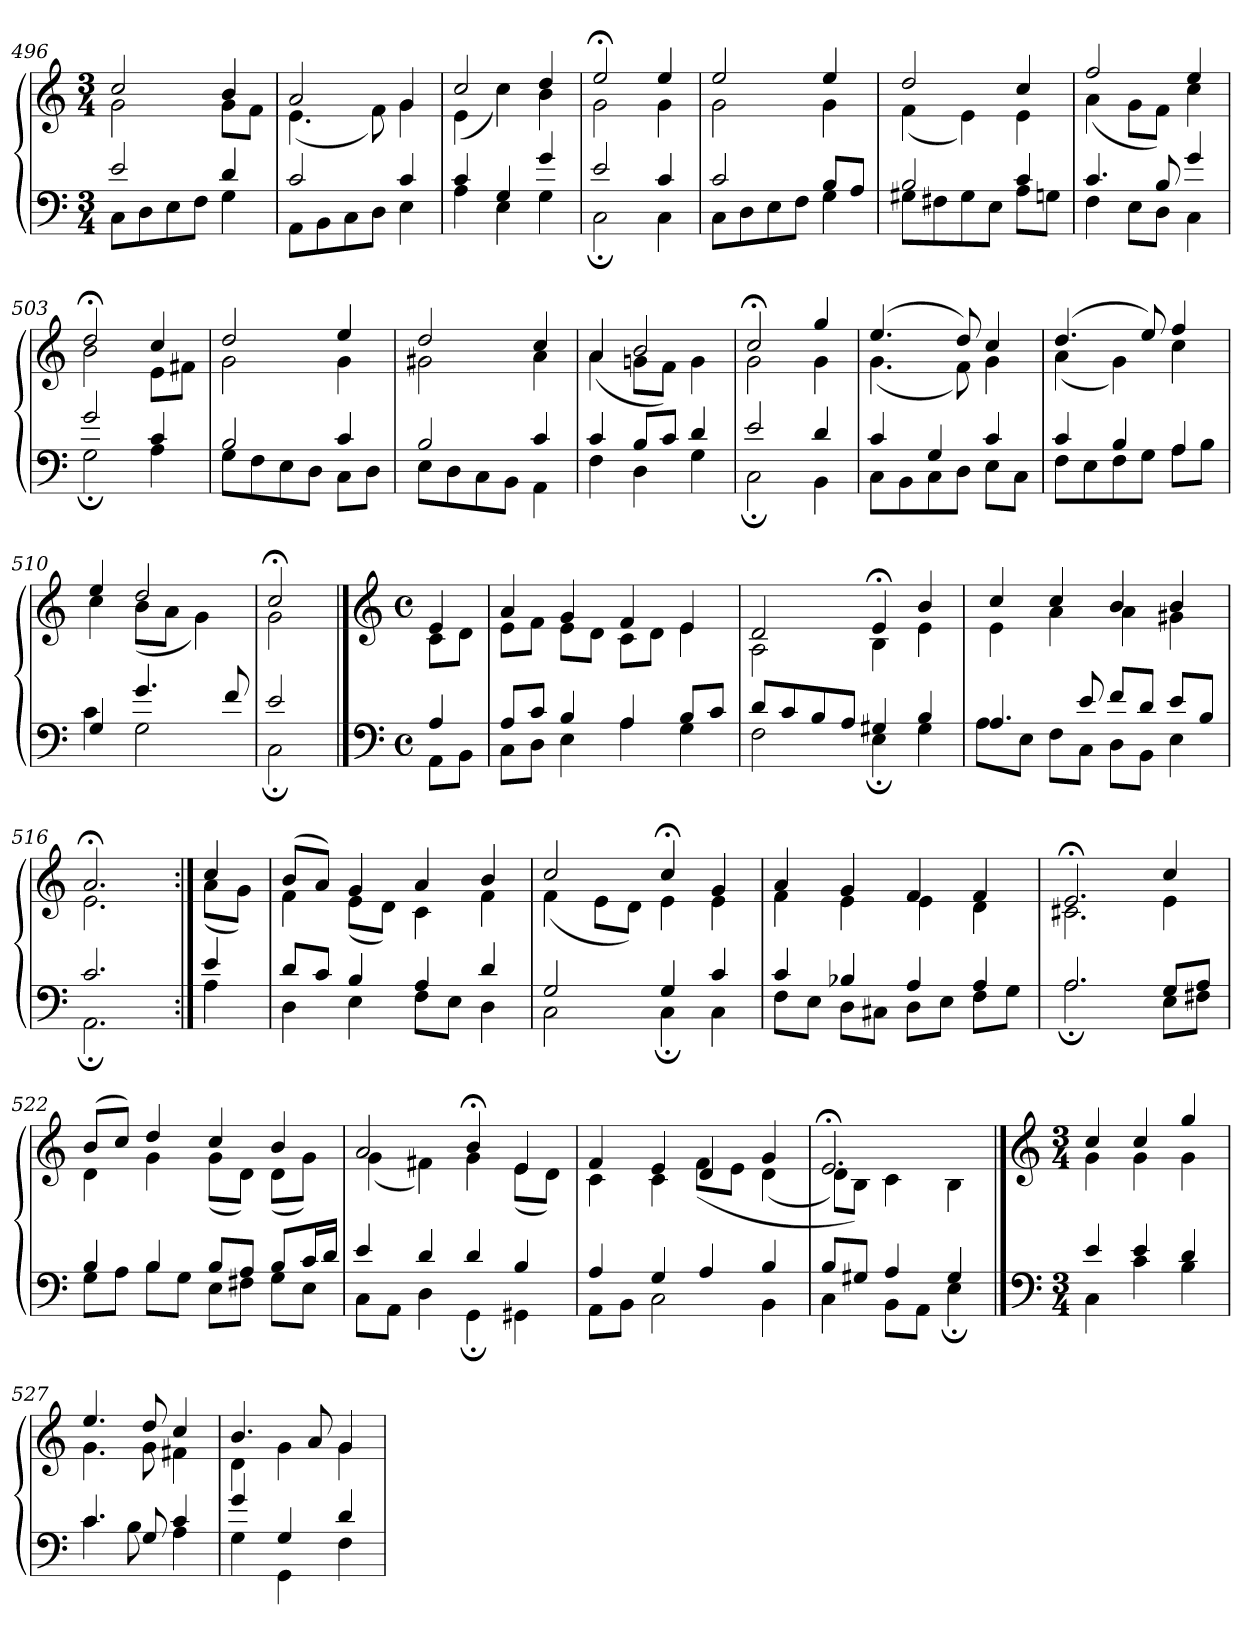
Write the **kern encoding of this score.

**kern	**kern
*part1	*part1
*staff2	*staff1
*clefF4	*clefG2
*k[]	*k[]
*M3/4	*M3/4
=496	=496
*^	*^
2e/	8C\L	2cc/	2g\
.	8D\	.	.
.	8E\	.	.
.	8F\J	.	.
4d/	4G\	4b/	8g\L
.	.	.	8f\J
=497	=497	=497	=497
2c/	8AA\L	2a/	(4.e\
.	8BB\	.	.
.	8C\	.	.
.	8D\J	.	8f\)
4c/	4E\	4g/	4g\
=498	=498	=498	=498
4c/	4A\	2cc/	(4e\
4G/	4E\	.	4cc\)
4g/	4G\	4dd/	4b\
=499	=499	=499	=499
2e/	2C;\	2ee;</	2g\
4c/	4C\	4ee/	4g\
=500	=500	=500	=500
2c/	8C\L	2ee/	2g\
.	8D\	.	.
.	8E\	.	.
.	8F\J	.	.
8B/L	4G\	4ee/	4g\
8A/J	.	.	.
!!LO:PB:g=z	!!
=501	=501	=501	=501
2B/	8G#X\L	2dd/	(4f\
.	8F#X\	.	.
.	8G#\	.	4e\)
.	8E\J	.	.
4c/	8A\L	4cc/	4e\
.	8Gn\J	.	.
=502	=502	=502	=502
4.c/	4F\	2ff/	(4a\
.	8E\L	.	8g\L
8B/	8D\J	.	8f\J)
4g/	4C\	4ee/	4cc\
=503	=503	=503	=503
2g/	2G;\	2dd;</	2b\
4c/	4A\	4cc/	8e\L
.	.	.	8f#X\J
=504	=504	=504	=504
2B/	8G\L	2dd/	2g\
.	8F\	.	.
.	8E\	.	.
.	8D\J	.	.
4c/	8C\L	4ee/	4g\
.	8D\J	.	.
=505	=505	=505	=505
2B/	8E\L	2dd/	2g#X\
.	8D\	.	.
.	8C\	.	.
.	8BB\J	.	.
4c/	4AA\	4cc/	4a\
!!LO:LB:g=z	!!
=506	=506	=506	=506
4c/	4F\	4a/	(4a\
8B/L	4D\	2b/	8gn\L
8c/J	.	.	8f\J)
4d/	4G\	.	4g\
=507	=507	=507	=507
2e/	2C;\	2cc;</	2g\
4d/	4BB\	4gg/	4g\
=508	=508	=508	=508
4c/	8C\L	(4.ee/	(4.g\
.	8BB\	.	.
4G/	8C\	.	.
.	8D\J	8dd/)	8f\)
4c/	8E\L	4cc/	4g\
.	8C\J	.	.
=509	=509	=509	=509
4c/	8F\L	(4.dd/	(4a\
.	8E\	.	.
4B/	8F\	.	4g\)
.	8G\J	8ee/)	.
4A/	8A\L	4ff/	4cc\
.	8B\J	.	.
=510	=510	=510	=510
4G/	4c\	4ee/	4cc\
4.g/	2G\	2dd/	(8b\L
.	.	.	8a\J
.	.	.	4g\)
8f/	.	.	.
=511	=511	=511	=511
2e/	2C;\	2cc;</	2g\
!!LO:LB:g=z	!!
==512	==512	==512	==512
*clefF4	*	*clefG2	*
*M4/4	*	*M4/4	*
*met(c)	*	*met(c)	*
4A/	8AA\L	4e/	8c\L
.	8BB\J	.	8d\J
=513	=513	=513	=513
8A/L	8C\L	4a/	8e\L
8c/J	8D\J	.	8f\J
4B/	4E\	4g/	8e\L
.	.	.	8d\J
4A/	4A\	4f/	8c\L
.	.	.	8d\J
8B/L	4G\	4e/	4e\
8c/J	.	.	.
=514	=514	=514	=514
8d/L	2F\	2d/	2A\
8c/	.	.	.
8B/	.	.	.
8A/J	.	.	.
4G#X/	4E;\	4e;</	4B\
4B/	4G#\	4b/	4e\
=515	=515	=515	=515
4.A/	8A\L	4cc/	4e\
.	8E\J	.	.
.	8F\L	4cc/	4a\
8e/	8C\J	.	.
8f/L	8D\L	4b/	4a\
8d/J	8BB\J	.	.
8e/L	4E\	4b/	4g#X\
8B/J	.	.	.
=516	=516	=516	=516
2.c/	2.AA;\	2.a;</	2.e\
!!LO:LB:g=z	!!
=517:|!	=517:|!	=517:|!	=517:|!
4e/	4A\	4cc/	(8a\L
.	.	.	8g\J)
=518	=518	=518	=518
8d/L	4D\	(8b/L	4f\
8c/J	.	8a/J)	.
4B/	4E\	4g/	(8e\L
.	.	.	8d\J)
4A/	8F\L	4a/	4c\
.	8E\J	.	.
4d/	4D\	4b/	4f\
=519	=519	=519	=519
2G/	2C\	2cc/	(4f\
.	.	.	8e\L
.	.	.	8d\J)
4G/	4C;\	4cc;</	4e\
4c/	4C\	4g/	4e\
=520	=520	=520	=520
4c/	8F\L	4a/	4f\
.	8E\J	.	.
4B-X/	8D\L	4g/	4e\
.	8C#X\J	.	.
4A/	8D\L	4f/	4e\
.	8E\J	.	.
4A/	8F\L	4f/	4d\
.	8G\J	.	.
=521	=521	=521	=521
2.A/	2.A;\	2.e;</	2.c#X\
8G/L	8E\L	4cc/	4e\
8A/J	8F#X\J	.	.
!!LO:LB:g=z	!!
=522	=522	=522	=522
4B/	8G\L	(8b/L	4d\
.	8A\J	8cc/J)	.
4B/	8B\L	4dd/	4g\
.	8G\J	.	.
8B/L	8E\L	4cc/	(8g\L
8A/J	8F#X\J	.	8d\J)
8B/L	8G\L	4b/	(8d\L
16c/L	8E\J	.	8g\J)
16d/JJ	.	.	.
=523	=523	=523	=523
4e/	8C\L	2a/	(4g\
.	8AA\J	.	.
4d/	4D\	.	4f#X\)
4d/	4GG;\	4b;</	4g\
4B/	4GG#X\	4e/	(8e\L
.	.	.	8d\J)
=524	=524	=524	=524
4A/	8AA\L	4f/	4c\
.	8BB\J	.	.
4G/	2C\	4e/	4c\
4A/	.	4d/	(8f\L
.	.	.	8e\J
4B/	4BB\	4g/	(4d\
=525	=525	=525	=525
8B/L	4C\	2.e;</	8d\L)
8G#X/J	.	.	8B\J)
4A/	8BB\L	.	4c\
.	8AA\J	.	.
4G#/	4E;\	.	4B\
!!LO:PB:g=z	!!
==526	==526	==526	==526
*clefF4	*	*clefG2	*
*M3/4	*	*M3/4	*
4e/	4C\	4cc/	4g\
4e/	4c\	4cc/	4g\
4d/	4B\	4gg/	4g\
=527	=527	=527	=527
4.c/	4.c\	4.ee/	4.g\
8G/	8B\	8dd/	8g\
4c/	4A\	4cc/	4f#X\
=528	=528	=528	=528
4g/	4G\	4.b/	4d\
4G/	4GG\	.	4g\
.	.	8a/	.
4d/	4F\	4g/	4g\
*v	*v	*	*
*	*v	*v
=	=
*-	*-
